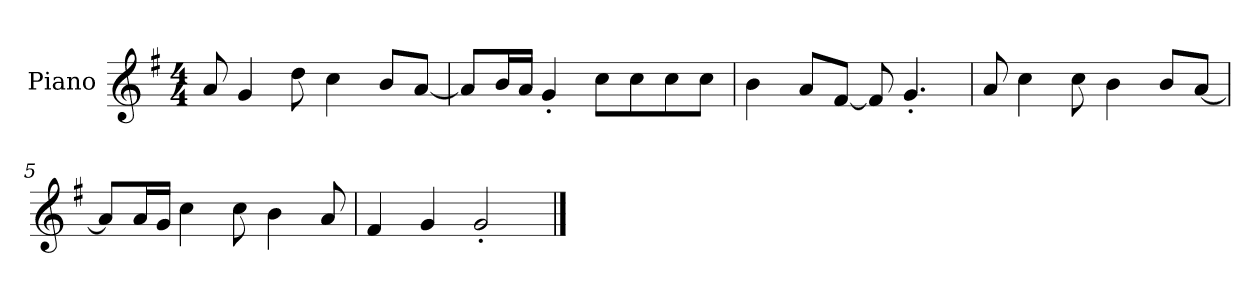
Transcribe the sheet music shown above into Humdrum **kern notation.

**kern
*part1
*staff1
*I"Piano
*I'P-no
*clefG2
*k[f#]
*M4/4
*MM90
=1
8a/
4g/
8dd\
4cc\
8b/L
[8a/J
=2
8a/L]
16b/L
16a/JJ
4g'/
8cc\L
8cc\
8cc\
8cc\J
=3
4b\
8a/L
[8f#/J
8f#/]
4.g'/
=4
8a/
4cc\
8cc\
4b\
8b/L
[8a/J
=5
8a/L]
16a/L
16g/JJ
4cc\
8cc\
4b\
8a/
=6
4f#/
4g/
2g'/
==
*-
